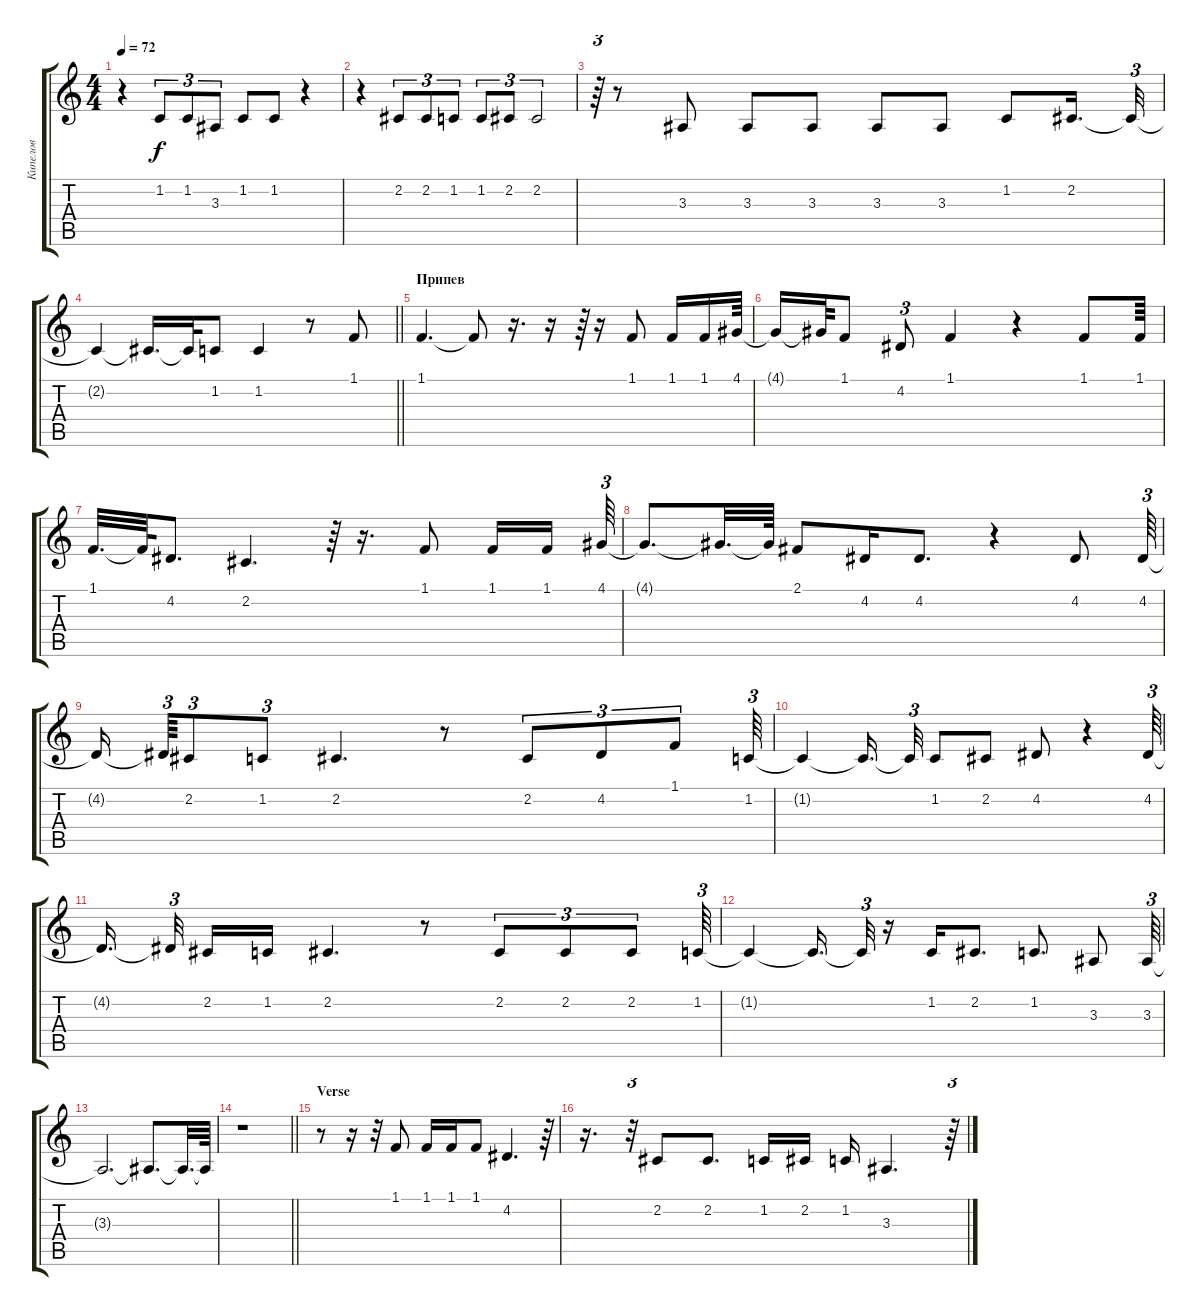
\track ("Кипелов" "Кипелов") {instrument lead6voice}
\staff {score tabs}
\tuning (E4 B3 G3 D3 A2 E2) {hide}
\ts (4 4)
\tempo 72
\clef g2
\ks c
r.4{dy f} 1.2.8{tu (3 2)} 1.2.8{tu (3 2)} 3.3.8{tu (3 2)} 1.2.8 1.2.8 r.4 |
r.4 2.2.8{tu (3 2)} 2.2.8{tu (3 2)} 1.2.8{tu (3 2)} 1.2.8{tu (3 2)} 2.2.8{tu (3 2)} 2.2.2{tu (3 2)} |
r.64{tu (3 2)} r.8 3.3.8 3.3.8 3.3.8 3.3.8 3.3.8 1.2.8 2.2.16{d} 2.2{t}.32{tu (3 2)} |
\barLineRight lightlight
2.2{t}.4 2.2{t}.16{d} 2.2{t}.32 1.2.8 1.2.4 r.8 1.1.8 |
\section ("" "Припев")
1.1.4{d} 1.1{t}.8 r.16{d} r.16 r.64 r.16 1.1.8 1.1.16 1.1.16 4.1.64 |
4.1{t}.16 4.1{t}.64 1.1.8 4.2.8{tu (3 2)} 1.1.4 r.4 1.1.8 1.1.64 |
1.1.32{d} 1.1{t}.64 4.2.8{d} 2.2.4{d} r.64 r.16{d} 1.1.8 1.1.16 1.1.16{beam splitsecondary} 4.1.64{tu (3 2)} |
4.1{t}.8{d} 4.1{t}.32{d} 4.1{t}.64 2.1.8 4.2.16 4.2.8{d} r.4 4.2.8 4.2.64{tu (3 2)} |
4.2{t}.16{beam splitsecondary} 4.2{t}.64{tu (3 2)} 2.2.8{tu (3 2)} 1.2.8{tu (3 2)} 2.2.4{d} r.8 2.2.8{tu (3 2)} 4.2.8{tu (3 2)} 1.1.8{tu (3 2)} 1.2.64{tu (3 2)} |
1.2{t}.4 1.2{t}.16{d beam splitsecondary} 1.2{t}.32{tu (3 2)} 1.2.8 2.2.8 4.2.8 r.4 4.2.64{tu (3 2)} |
4.2{t}.16{d beam splitsecondary} 4.2{t}.32{tu (3 2) beam splitsecondary} 2.2.16 1.2.16 2.2.4{d} r.8 2.2.8{tu (3 2)} 2.2.8{tu (3 2)} 2.2.8{tu (3 2)} 1.2.64{tu (3 2)} |
1.2{t}.4 1.2{t}.16{d} 1.2{t}.32{tu (3 2)} r.16 1.2.16 2.2.8{d} 1.2.8{d} 3.3.8 3.3.64{tu (3 2)} |
3.3{t}.2{d} 3.3{t}.8{d} 3.3{t}.32{d} 3.3{t}.64 |
\barLineRight lightlight
r.1 |
\section ("" "Verse")
r.8 r.16 r.32 1.1.8 1.1.16 1.1.16 1.1.8 4.2.4{d} r.64 |
r.16{d} r.32{tu (3 2)} 2.2.8 2.2.8{d} 1.2.16 2.2.16 1.2.16 3.3.4{d} r.64{tu (3 2)}
